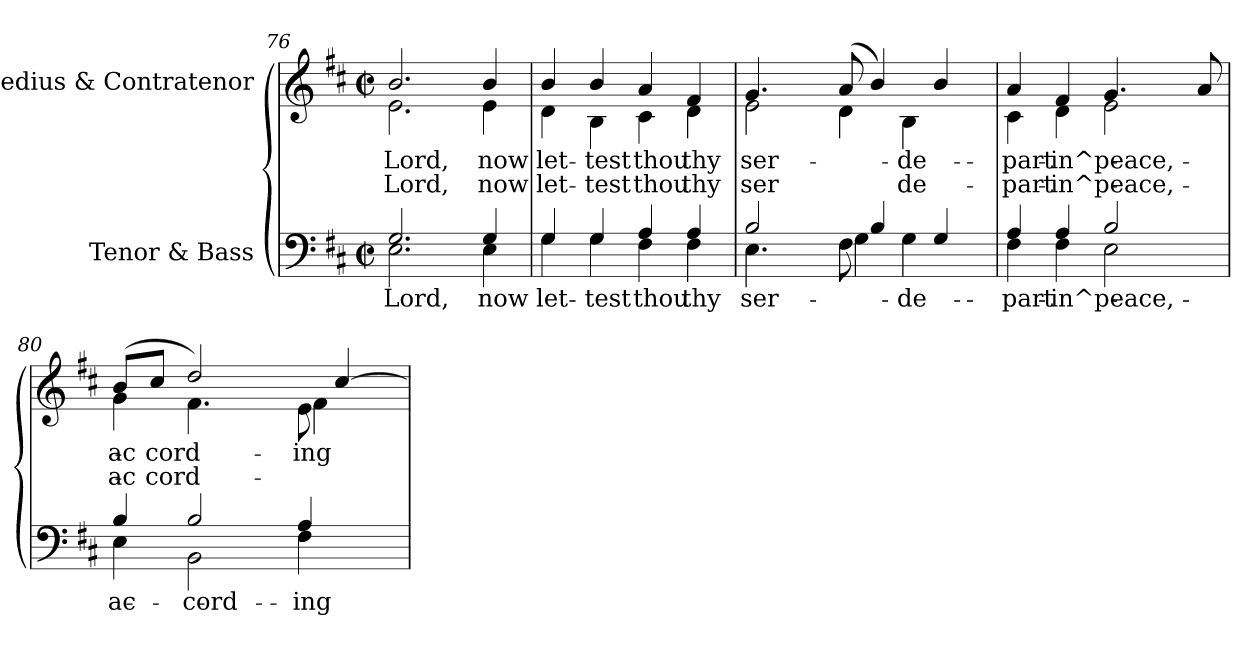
**kern	**text	**kern	**text	**text
*part2	*part2	*part1	*part1	*part1
*staff2	*staff2	*staff1	*staff1	*staff1
*I"Tenor &  Bass	*	*I"Medius &  Contratenor	*	*
!!LO:PB:g=z
*clefF4	*	*clefG2	*	*
*k[f#c#]	*	*k[f#c#]	*	*
*D:	*	*D:	*	*
*M2/2	*	*M2/2	*	*
*met(c|)	*	*met(c|)	*	*
=76	=76	=76	=76	=76
*^	*	*	*	*
!	!	!LO:LY:b:cj	!	!LO:LY:b:cj	!LO:LY:b:cj
*	*	*	*^	*	*
2.G/	2.E\	Lord,	2.b/	2.e\	Lord,	Lord,
!	!	!LO:LY:b:cj	!	!	!LO:LY:b:cj	!LO:LY:b:cj
4G/	4E\	now	4b/	4e\	now	now
=77	=77	=77	=77	=77	=77	=77
!	!	!LO:LY:b:cj	!	!	!LO:LY:b:cj	!LO:LY:b:cj
4G/	4G\	let-	4b/	4d\	let-	-let-
!	!	!LO:LY:b:cj	!	!	!LO:LY:b:cj	!LO:LY:b:cj
4G/	4G\	-test	4b/	4B\	-test	test
!	!	!LO:LY:b:cj	!	!	!LO:LY:b:cj	!LO:LY:b:cj
4A/	4F#\	thou	4a/	4c#\	thou	thou
!	!	!LO:LY:b:cj	!	!	!LO:LY:b:cj	!LO:LY:b:cj
4A/	4F#\	thy	4f#/	4d\	thy	thy
=78	=78	=78	=78	=78	=78	=78
!	!	!LO:LY:b:cj	!	!	!LO:LY:b:cj	!LO:LY:b:cj
2B/	4.E\	ser-	2e\	4.g/	ser-	-ser-
.	8ryy	.	.	8ryy	.	.
!	!	!LO:LY:b:cj	!	!	!	!
!	!	!LO:LY:b:cj	!	!	!LO:LY:b:cj	!LO:LY:b:cj
!	!	!	!	!	!LO:LY:b:cj	!LO:LY:b:cj
(<8F#\	4G\)	.	(>8a/	4d\	.	-
4B/	.	.	4b/)	.	.	.
!	!	!LO:LY:b:cj	!	!	!LO:LY:b:cj	!LO:LY:b:cj
.	4G\	de-	.	4B\	-de-	-de-
4G/	.	.	4b/	.	.	.
.	8ryy	.	.	8ryy	.	.
=79	=79	=79	=79	=79	=79	=79
!	!	!LO:LY:b:cj	!	!	!LO:LY:b:cj	!LO:LY:b:cj
4A/	4F#\	-part	4a/	4c#\	-part	part
!	!	!LO:LY:b:cj	!	!	!LO:LY:b:cj	!LO:LY:b:cj
4A/	4F#\	in^peace,	4f#/	4d\	in^peace,	in^peace,
!	!	!LO:LY:b:cj	!	!	!LO:LY:b:cj	!LO:LY:b:cj
2B/	2E\	.	2e\	4.g/	.	.
.	.	.	.	4ryy	.	.
!	!	!	!	!	!LO:LY:b:cj	!LO:LY:b:cj
8ryy	8ryy	.	8a/	.	.	.
=80	=80	=80	=80	=80	=80	=80
!	!	!LO:LY:b:cj	!	!	!LO:LY:b:cj	!LO:LY:b:cj
4B/	4E\	ac-	4g\	(>8b/L	ac-	-ac-
!	!	!	!	!	!LO:LY:b:cj	!LO:LY:b:cj
.	.	.	.	8cc#/J	-cord-	-cord-
!	!	!LO:LY:b:cj	!	!	!LO:LY:b:cj	!LO:LY:b:cj
2B/	2BB\	-cord-	2dd/)	4.f#\	--	--
.	.	.	.	8ryy	.	.
!	!	!LO:LY:b:cj	!	!	!LO:LY:b:cj	!LO:LY:b:cj
!	!	!	!	!	!LO:LY:b:cj	!LO:LY:b:cj
4A/	4F#\	-ing	(<8e\	4f#\)	-ing	-
.	.	.	[>4cc#/	.	.	.
8ryy	8ryy	.	.	8ryy	.	.
*v	*v	*	*	*	*	*
*	*	*v	*v	*	*
=	=	=	=	=
*-	*-	*-	*-	*-
